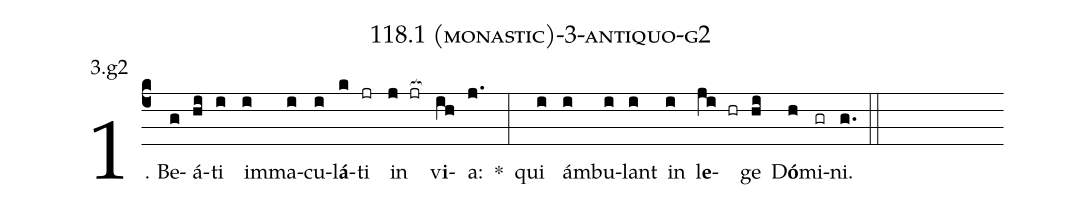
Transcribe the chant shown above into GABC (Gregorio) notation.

name: 118.1 (monastic)-3-antiquo-g2;
annotation: 3.g2;
%%
(c4)1. Be(g)á(hi)ti(i) im(i)ma(i)cu(i)l<b>á</b>(k)ti(jr) in(j jr[ocb:1{]) v<b>i</b>(ih[ocb:0}])a:(j.) *(:) qui(i) ám(i)bu(i)lant(i) in(i) l<b>e</b>(ji hr)ge(hi) D<b>ó</b>(h)mi(gr)ni.(g.) (::)
